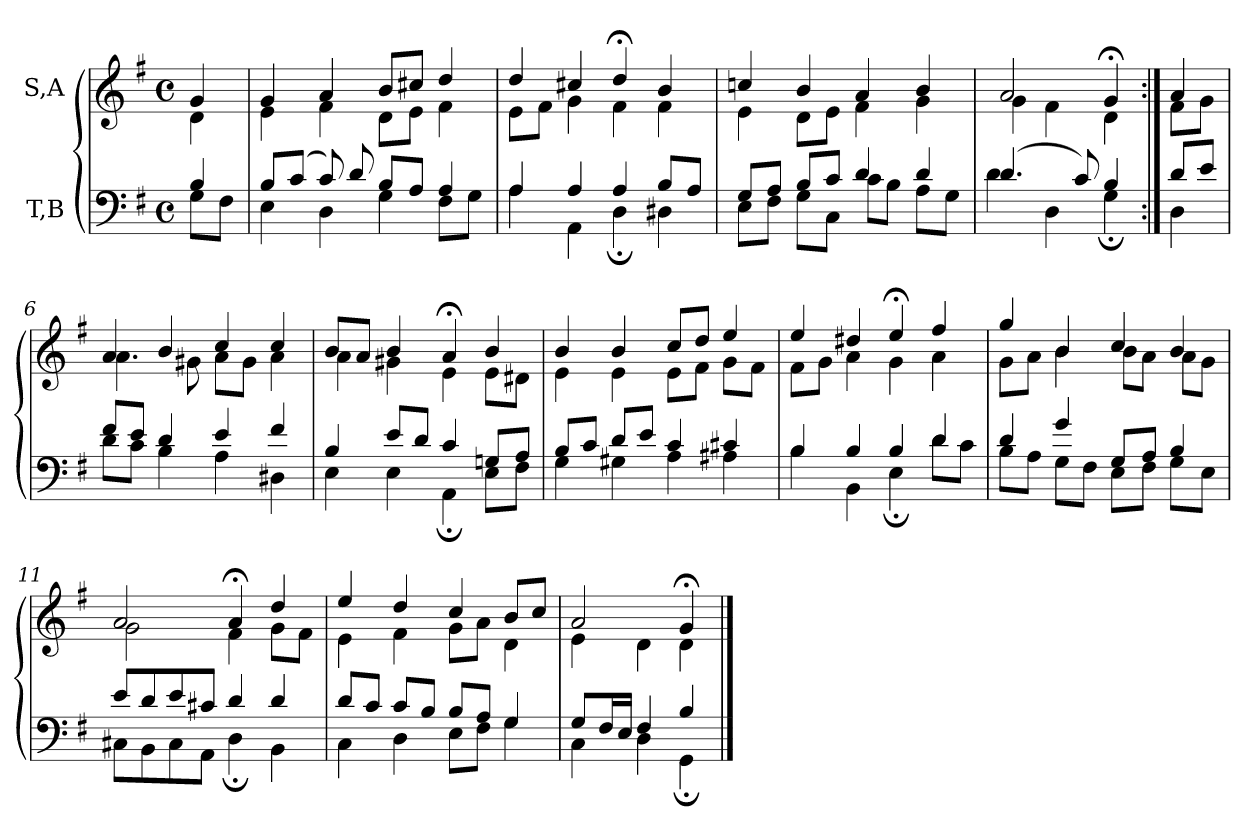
**kern	**kern
*part2	*part1
*staff2	*staff1
*I"T,B	*I"S,A
*clefF4	*clefG2
*k[f#]	*k[f#]
*M4/4	*M4/4
*met(c)	*met(c)
=	=
*^	*^
4B	8GL	4g	4d
.	8F#J	.	.
=1	=1	=1	=1
8BL	4E	4g	4e
(>8cJ	.	.	.
8c)	4D	4a	4f#
8d	.	.	.
8BL	4G	8bL	8dL
8AJ	.	8cc#XJ	8eJ
4A	8F#L	4dd	4f#
.	8GJ	.	.
=2	=2	=2	=2
4A	4A	4dd	8eL
.	.	.	8f#J
4A	4AA	4cc#X	4g
4A	4D;	4dd;<	4f#
8BL	4D#X	4b	4f#
8AJ	.	.	.
=3	=3	=3	=3
8GL	8EL	4ccn	4e
8AJ	8F#J	.	.
8BL	8GL	4b	8dL
8cJ	8CJ	.	8eJ
4d	8cL	4a	4f#
.	8BJ	.	.
4d	8AL	4b	4g
.	8GJ	.	.
=1783	=1783	=1783	=1783
(>4.d	4d	2a	4g
.	4D	.	4f#
8c)	.	.	.
4B	4G;	4g;<	4d
=1784:|!	=1784:|!	=1784:|!	=1784:|!
8dL	4D	4a	8f#L
8eJ	.	.	8gJ
=6	=6	=6	=6
8f#L	8dL	4a	4.a
8eJ	8cJ	.	.
4d	4B	4b	.
.	.	.	8g#X
4e	4A	4cc	8aL
.	.	.	8g#J
4f#	4D#X	4cc	4a
=7	=7	=7	=7
4B	4E	8bL	4a
.	.	8aJ	.
8eL	4E	4b	4g#X
8dJ	.	.	.
4c	4AA;	4a;<	4e
8GnL	8EL	4b	8eL
8AJ	8F#J	.	8d#XJ
=8	=8	=8	=8
8BL	4G	4b	4e
8cJ	.	.	.
8dL	4G#X	4b	4e
8eJ	.	.	.
4c	4A	8ccL	8eL
.	.	8ddJ	8f#J
4c#X	4A#X	4ee	8gL
.	.	.	8f#J
=9	=9	=9	=9
4B	4B	4ee	8f#L
.	.	.	8gJ
4B	4BB	4dd#X	4a
4B	4E;	4ee;<	4g
4d	8dL	4ff#	4a
.	8cJ	.	.
=10	=10	=10	=10
4d	8BL	4gg	8gL
.	8AJ	.	8aJ
4g	8GL	4b	4b
.	8F#J	.	.
8GL	8EL	4cc	8bL
8AJ	8F#J	.	8aJ
4B	8GL	4b	8aL
.	8EJ	.	8gJ
=11	=11	=11	=11
8eL	8C#XL	2a	2g
8d	8BB	.	.
8e	8C#	.	.
8c#XJ	8AAJ	.	.
4d	4D;	4a;<	4f#
4d	4BB	4dd	8gL
.	.	.	8f#J
=12	=12	=12	=12
8dL	4C	4ee	4e
8cJ	.	.	.
8cL	4D	4dd	4f#
8BJ	.	.	.
8BL	8EL	4cc	8gL
8AJ	8F#J	.	8aJ
4G	4G	8bL	4d
.	.	8ccJ	.
=13	=13	=13	=13
8GL	4C	2a	4e
16F#L	.	.	.
16EJJ	.	.	.
4F#	4D	.	4d
4B	4GG;	4g;<	4d
*v	*v	*	*
*	*v	*v
==	==
*-	*-
